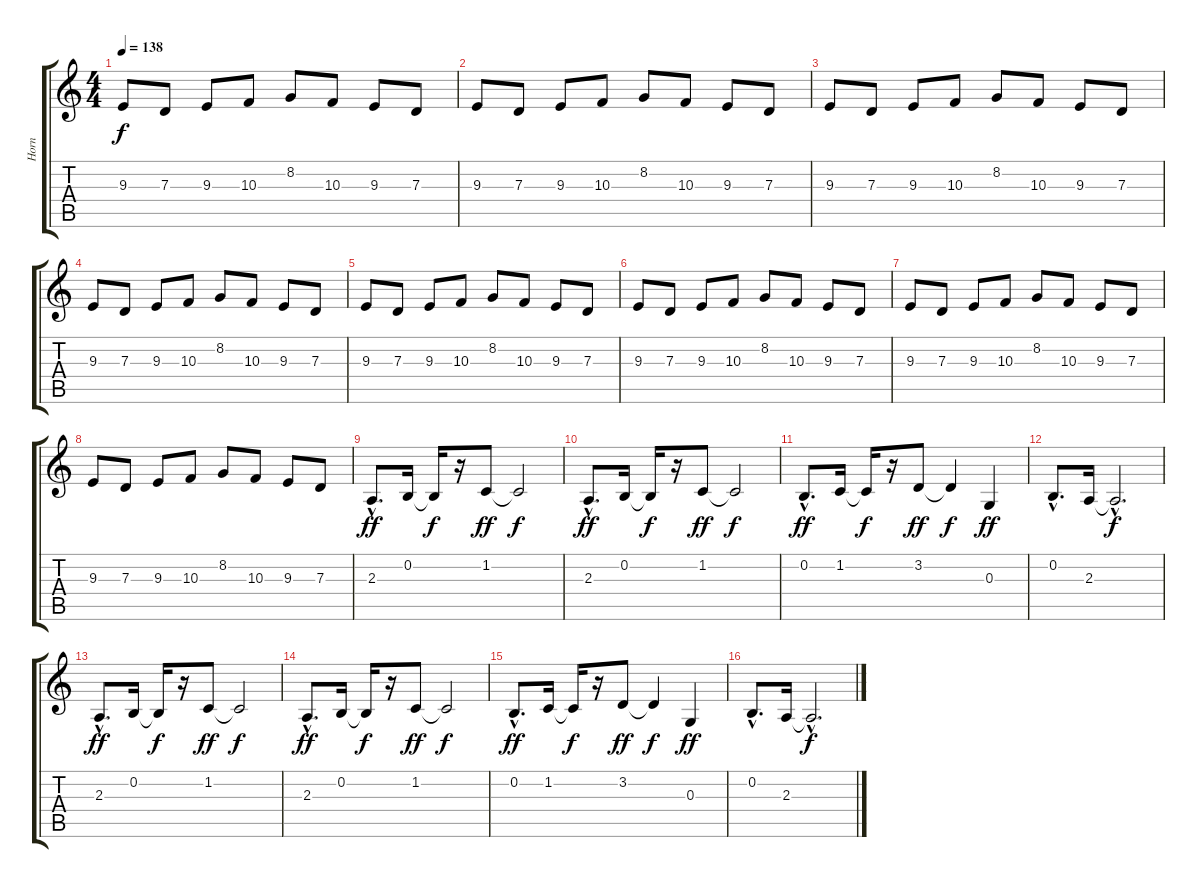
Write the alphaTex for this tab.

\track ("Horn" "Horn") {instrument frenchhorn}
\staff {score tabs}
\tuning (E4 B3 G3 D3 A2 E2) {hide}
\ts (4 4)
\tempo 138
\clef g2
\ks c
9.3.8{dy f instrument frenchhorn} 7.3.8 9.3.8 10.3.8 8.2.8 10.3.8 9.3.8 7.3.8 |
9.3.8 7.3.8 9.3.8 10.3.8 8.2.8 10.3.8 9.3.8 7.3.8 |
9.3.8 7.3.8 9.3.8 10.3.8 8.2.8 10.3.8 9.3.8 7.3.8 |
9.3.8 7.3.8 9.3.8 10.3.8 8.2.8 10.3.8 9.3.8 7.3.8 |
9.3.8 7.3.8 9.3.8 10.3.8 8.2.8 10.3.8 9.3.8 7.3.8 |
9.3.8 7.3.8 9.3.8 10.3.8 8.2.8 10.3.8 9.3.8 7.3.8 |
9.3.8 7.3.8 9.3.8 10.3.8 8.2.8 10.3.8 9.3.8 7.3.8 |
9.3.8 7.3.8 9.3.8 10.3.8 8.2.8 10.3.8 9.3.8 7.3.8 |
2.3{hac}.8{d dy ff} 0.2.16 0.2{t}.16{dy f} r.16 1.2.8{dy ff} 1.2{t}.2{dy f} |
2.3{hac}.8{d dy ff} 0.2.16 0.2{t}.16{dy f} r.16 1.2.8{dy ff} 1.2{t}.2{dy f} |
0.2{hac}.8{d dy ff} 1.2.16 1.2{t}.16{dy f} r.16 3.2.8{dy ff} 3.2{t}.4{dy f} 0.3.4{dy ff} |
0.2{hac}.8{d} 2.3.16 2.3{hac t}.2{d dy f} |
2.3{hac}.8{d dy ff} 0.2.16 0.2{t}.16{dy f} r.16 1.2.8{dy ff} 1.2{t}.2{dy f} |
2.3{hac}.8{d dy ff} 0.2.16 0.2{t}.16{dy f} r.16 1.2.8{dy ff} 1.2{t}.2{dy f} |
0.2{hac}.8{d dy ff} 1.2.16 1.2{t}.16{dy f} r.16 3.2.8{dy ff} 3.2{t}.4{dy f} 0.3.4{dy ff} |
0.2{hac}.8{d} 2.3.16 2.3{hac t}.2{d dy f}
